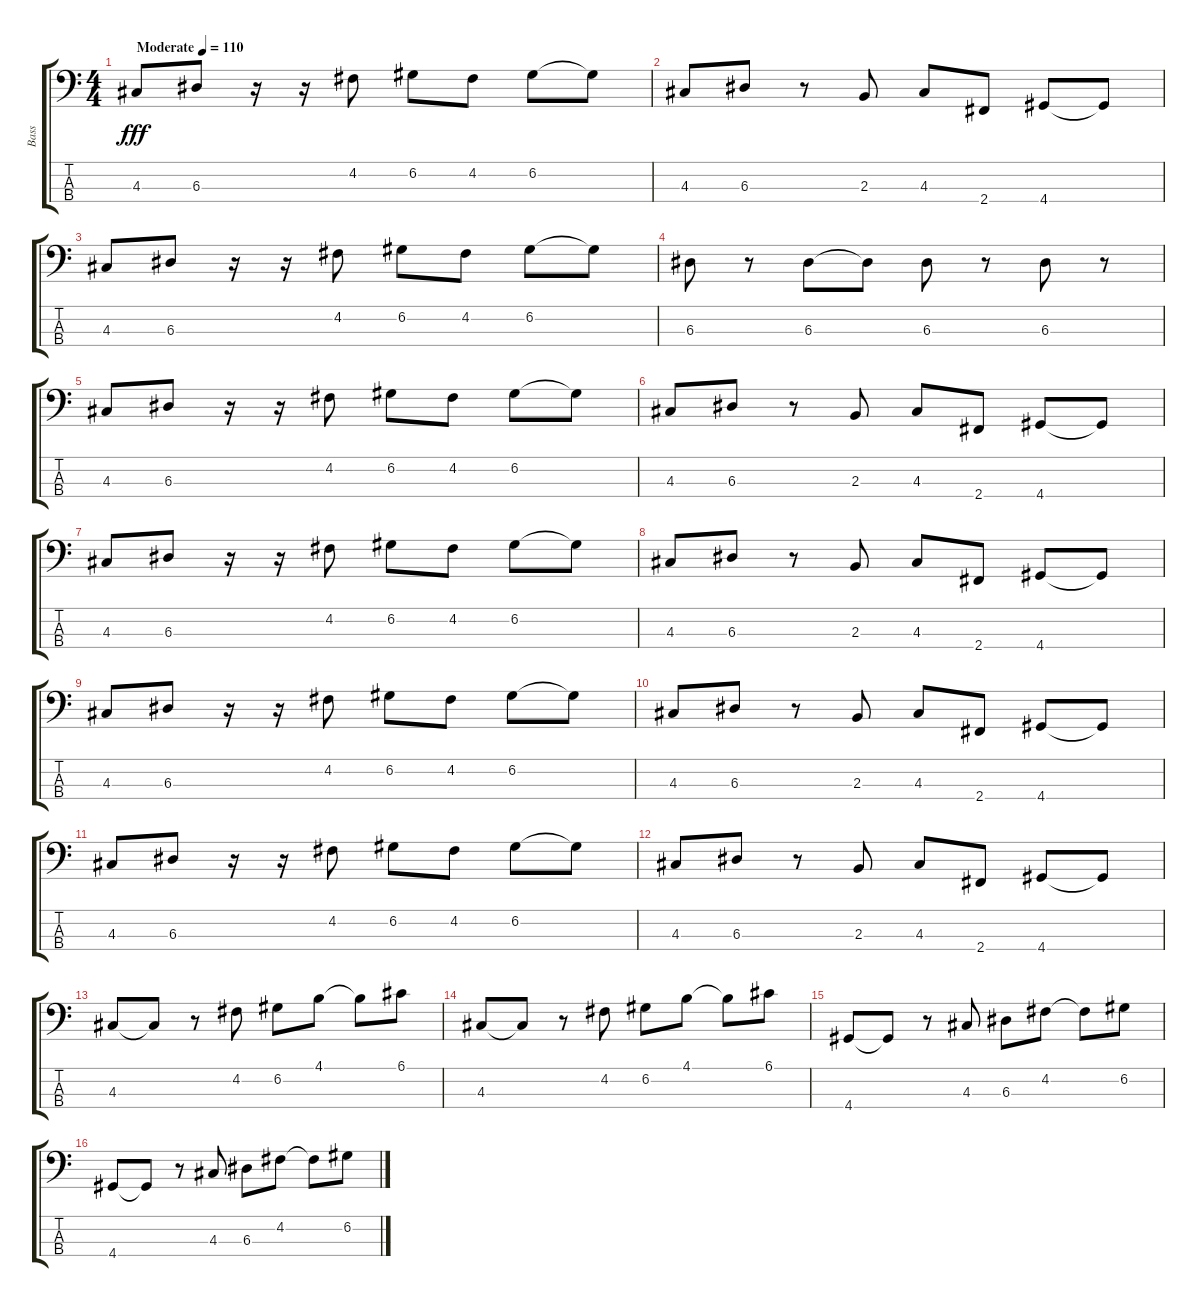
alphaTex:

\track ("Bass" "Bass") {instrument electricbasspick}
\staff {score tabs}
\tuning (G2 D2 A1 E1) {hide}
\ts (4 4)
\tempo (110 "Moderate")
\clef f4
\ks c
4.3.8{dy fff instrument electricbasspick} 6.3.8 r.16 r.16 4.2.8 6.2.8 4.2.8 6.2.8 6.2{t}.8 |
4.3.8 6.3.8 r.8 2.3.8 4.3.8 2.4.8 4.4.8 4.4{t}.8 |
4.3.8 6.3.8 r.16 r.16 4.2.8 6.2.8 4.2.8 6.2.8 6.2{t}.8 |
6.3.8 r.8 6.3.8 6.3{t}.8 6.3.8 r.8 6.3.8 r.8 |
4.3.8 6.3.8 r.16 r.16 4.2.8 6.2.8 4.2.8 6.2.8 6.2{t}.8 |
4.3.8 6.3.8 r.8 2.3.8 4.3.8 2.4.8 4.4.8 4.4{t}.8 |
4.3.8 6.3.8 r.16 r.16 4.2.8 6.2.8 4.2.8 6.2.8 6.2{t}.8 |
4.3.8 6.3.8 r.8 2.3.8 4.3.8 2.4.8 4.4.8 4.4{t}.8 |
4.3.8 6.3.8 r.16 r.16 4.2.8 6.2.8 4.2.8 6.2.8 6.2{t}.8 |
4.3.8 6.3.8 r.8 2.3.8 4.3.8 2.4.8 4.4.8 4.4{t}.8 |
4.3.8 6.3.8 r.16 r.16 4.2.8 6.2.8 4.2.8 6.2.8 6.2{t}.8 |
4.3.8 6.3.8 r.8 2.3.8 4.3.8 2.4.8 4.4.8 4.4{t}.8 |
4.3.8 4.3{t}.8 r.8 4.2.8 6.2.8 4.1.8 4.1{t}.8 6.1.8 |
4.3.8 4.3{t}.8 r.8 4.2.8 6.2.8 4.1.8 4.1{t}.8 6.1.8 |
4.4.8 4.4{t}.8 r.8 4.3.8 6.3.8 4.2.8 4.2{t}.8 6.2.8 |
4.4.8 4.4{t}.8 r.8 4.3.8 6.3.8 4.2.8 4.2{t}.8 6.2.8
